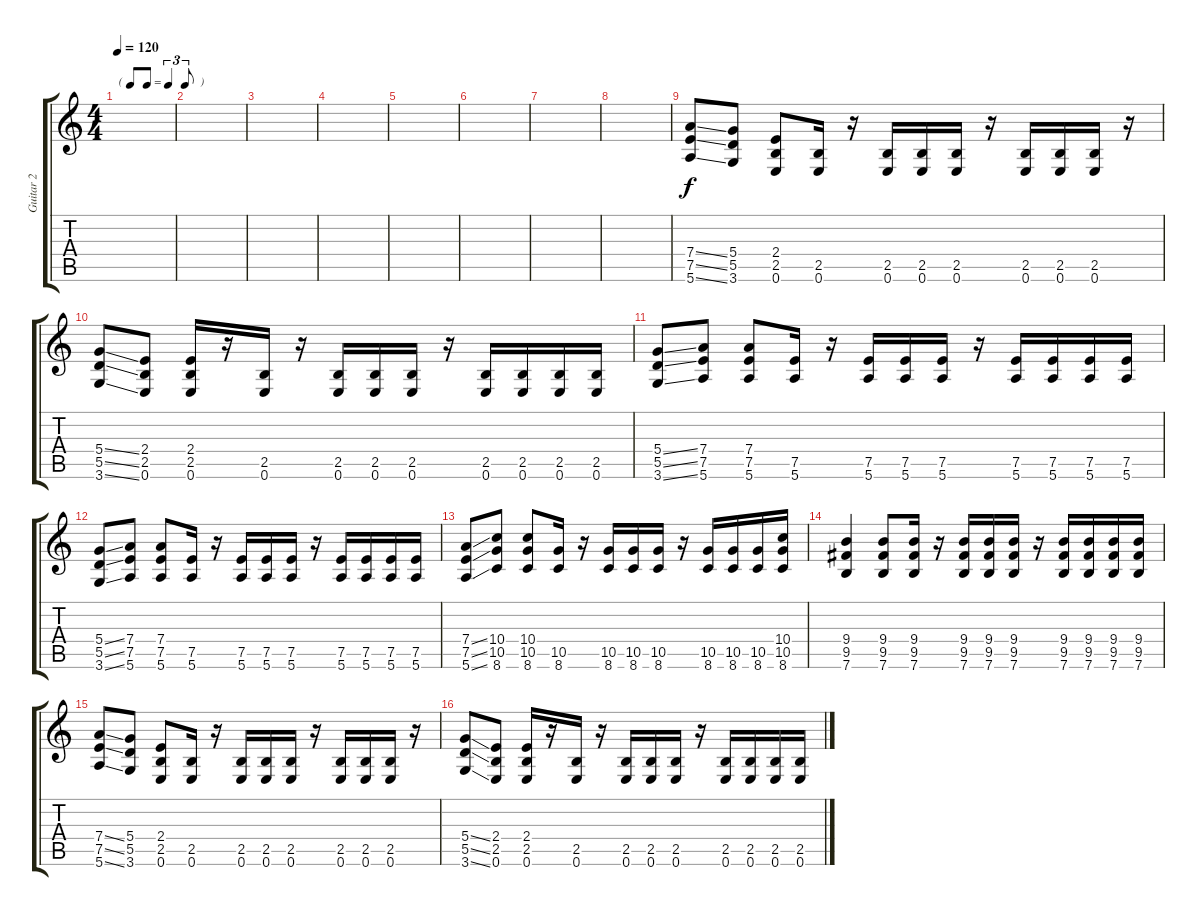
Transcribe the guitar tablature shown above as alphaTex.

\track ("Guitar 2" "Guitar 2") {instrument distortionguitar}
\staff {score tabs}
\tuning (E4 B3 G3 D3 A2 E2) {hide}
\ts (4 4)
\tf triplet8th
\tempo 120
\clef g2
\ks c
|
|
|
|
|
|
|
|
(7.4{ss} 7.5{ss} 5.6{ss}).8 (5.4 5.5 3.6).8 (2.4 2.5 0.6).8 (2.5 0.6).16 r.16 (2.5 0.6).16 (2.5 0.6).16 (2.5 0.6).16 r.16 (2.5 0.6).16 (2.5 0.6).16 (2.5 0.6).16 r.16 |
(5.4{ss} 5.5{ss} 3.6{ss}).8 (2.4 2.5 0.6).8 (2.4 2.5 0.6).16 r.16 (2.5 0.6).16 r.16 (2.5 0.6).16 (2.5 0.6).16 (2.5 0.6).16 r.16 (2.5 0.6).16 (2.5 0.6).16 (2.5 0.6).16 (2.5 0.6).16 |
(5.4{ss} 5.5{ss} 3.6{ss}).8 (7.4 7.5 5.6).8 (7.4 7.5 5.6).8 (7.5 5.6).16 r.16 (7.5 5.6).16 (7.5 5.6).16 (7.5 5.6).16 r.16 (7.5 5.6).16 (7.5 5.6).16 (7.5 5.6).16 (7.5 5.6).16 |
(5.4{ss} 5.5{ss} 3.6{ss}).8 (7.4 7.5 5.6).8 (7.4 7.5 5.6).8 (7.5 5.6).16 r.16 (7.5 5.6).16 (7.5 5.6).16 (7.5 5.6).16 r.16 (7.5 5.6).16 (7.5 5.6).16 (7.5 5.6).16 (7.5 5.6).16 |
(7.4{ss} 7.5{ss} 5.6{ss}).8 (10.4 10.5 8.6).8 (10.4 10.5 8.6).8 (10.5 8.6).16 r.16 (10.5 8.6).16 (10.5 8.6).16 (10.5 8.6).16 r.16 (10.5 8.6).16 (10.5 8.6).16 (10.5 8.6).16 (10.4 10.5 8.6).16 |
(9.4 9.5 7.6).4 (9.4 9.5 7.6).8 (9.4 9.5 7.6).16 r.16 (9.4 9.5 7.6).16 (9.4 9.5 7.6).16 (9.4 9.5 7.6).16 r.16 (9.4 9.5 7.6).16 (9.4 9.5 7.6).16 (9.4 9.5 7.6).16 (9.4 9.5 7.6).16 |
(7.4{ss} 7.5{ss} 5.6{ss}).8 (5.4 5.5 3.6).8 (2.4 2.5 0.6).8 (2.5 0.6).16 r.16 (2.5 0.6).16 (2.5 0.6).16 (2.5 0.6).16 r.16 (2.5 0.6).16 (2.5 0.6).16 (2.5 0.6).16 r.16 |
(5.4{ss} 5.5{ss} 3.6{ss}).8 (2.4 2.5 0.6).8 (2.4 2.5 0.6).16 r.16 (2.5 0.6).16 r.16 (2.5 0.6).16 (2.5 0.6).16 (2.5 0.6).16 r.16 (2.5 0.6).16 (2.5 0.6).16 (2.5 0.6).16 (2.5 0.6).16
